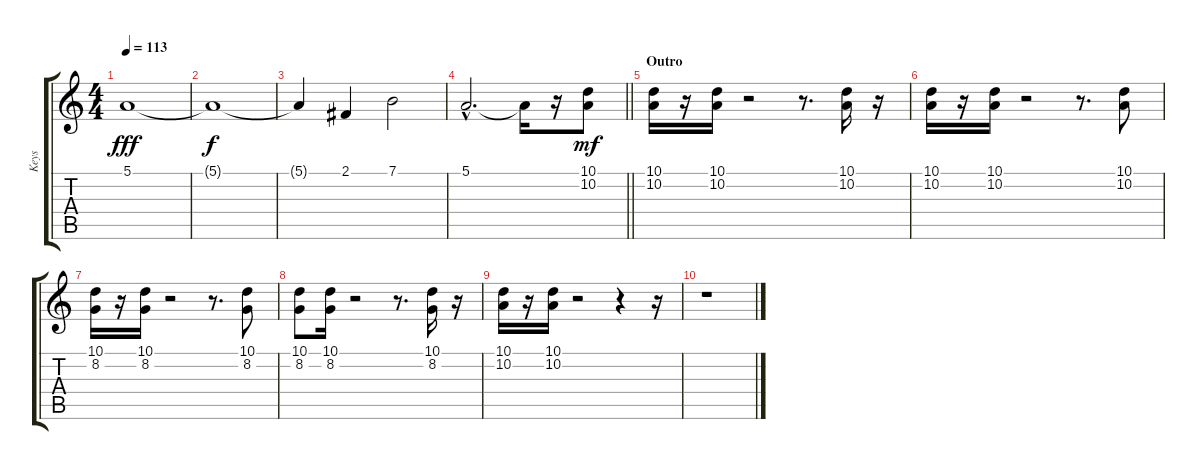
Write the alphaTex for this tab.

\track ("Keys" "Keys") {instrument lead5charang}
\staff {score tabs}
\tuning (E4 B3 G3 D3 A2 E2) {hide}
\ts (4 4)
\tempo 113
\clef g2
\ks c
5.1.1{dy fff} |
5.1{t}.1{dy f} |
5.1{t}.4 2.1.4 7.1.2 |
\barLineRight lightlight
5.1{hac}.2{d} 5.1{t}.16 r.16 (10.1 10.2).8{dy mf} |
\section ("" "Outro")
(10.1 10.2).16 r.16 (10.1 10.2).16 r.2 r.8{d} (10.1 10.2).16 r.16 |
(10.1 10.2).16 r.16 (10.1 10.2).16 r.2 r.8{d} (10.1 10.2).8 |
(10.1 8.2).16 r.16 (10.1 8.2).16 r.2 r.8{d} (10.1 8.2).8 |
(10.1 8.2).8 (10.1 8.2).16 r.2 r.8{d} (10.1 8.2).16 r.16 |
(10.1 10.2).16 r.16 (10.1 10.2).16 r.2 r.4 r.16 |
r.1
